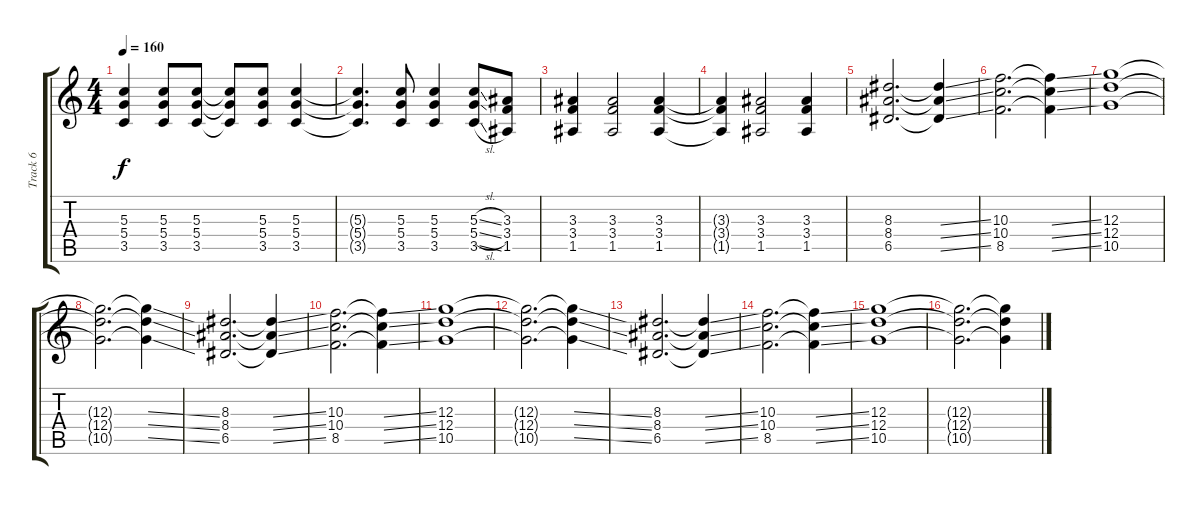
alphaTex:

\track ("Track 6" "Track 6") {instrument distortionguitar}
\staff {score tabs}
\tuning (E4 B3 G3 D3 A2 D2) {hide}
\ts (4 4)
\tempo 160
\clef g2
\ks c
(5.3 5.4 3.5).4{dy f} (5.3 5.4 3.5).8 (5.3 5.4 3.5).8 (5.3{t} 5.4{t} 3.5{t}).8 (5.3 5.4 3.5).8 (5.3 5.4 3.5).4 |
(5.3{t} 5.4{t} 3.5{t}).4{d} (5.3 5.4 3.5).8 (5.3 5.4 3.5).4 (5.3{sl} 5.4{sl} 3.5{sl}).8 (3.3 3.4 1.5).8 |
(3.3 3.4 1.5).4 (3.3 3.4 1.5).2 (3.3 3.4 1.5).4 |
(3.3{t} 3.4{t} 1.5{t}).4 (3.3 3.4 1.5).2 (3.3 3.4 1.5).4 |
(8.3 8.4 6.5).2{d} (8.3{ss t} 8.4{ss t} 6.5{ss t}).4 |
(10.3 10.4 8.5).2{d} (10.3{ss t} 10.4{ss t} 8.5{ss t}).4 |
(12.3 12.4 10.5).1 |
(12.3{t} 12.4{t} 10.5{t}).2{d} (12.3{ss t} 12.4{ss t} 10.5{ss t}).4 |
(8.3 8.4 6.5).2{d} (8.3{ss t} 8.4{ss t} 6.5{ss t}).4 |
(10.3 10.4 8.5).2{d} (10.3{ss t} 10.4{ss t} 8.5{ss t}).4 |
(12.3 12.4 10.5).1 |
(12.3{t} 12.4{t} 10.5{t}).2{d} (12.3{ss t} 12.4{ss t} 10.5{ss t}).4 |
(8.3 8.4 6.5).2{d} (8.3{ss t} 8.4{ss t} 6.5{ss t}).4 |
(10.3 10.4 8.5).2{d} (10.3{ss t} 10.4{ss t} 8.5{ss t}).4 |
(12.3 12.4 10.5).1 |
(12.3{t} 12.4{t} 10.5{t}).2{d} (12.3{ss t} 12.4{ss t} 10.5{ss t}).4
